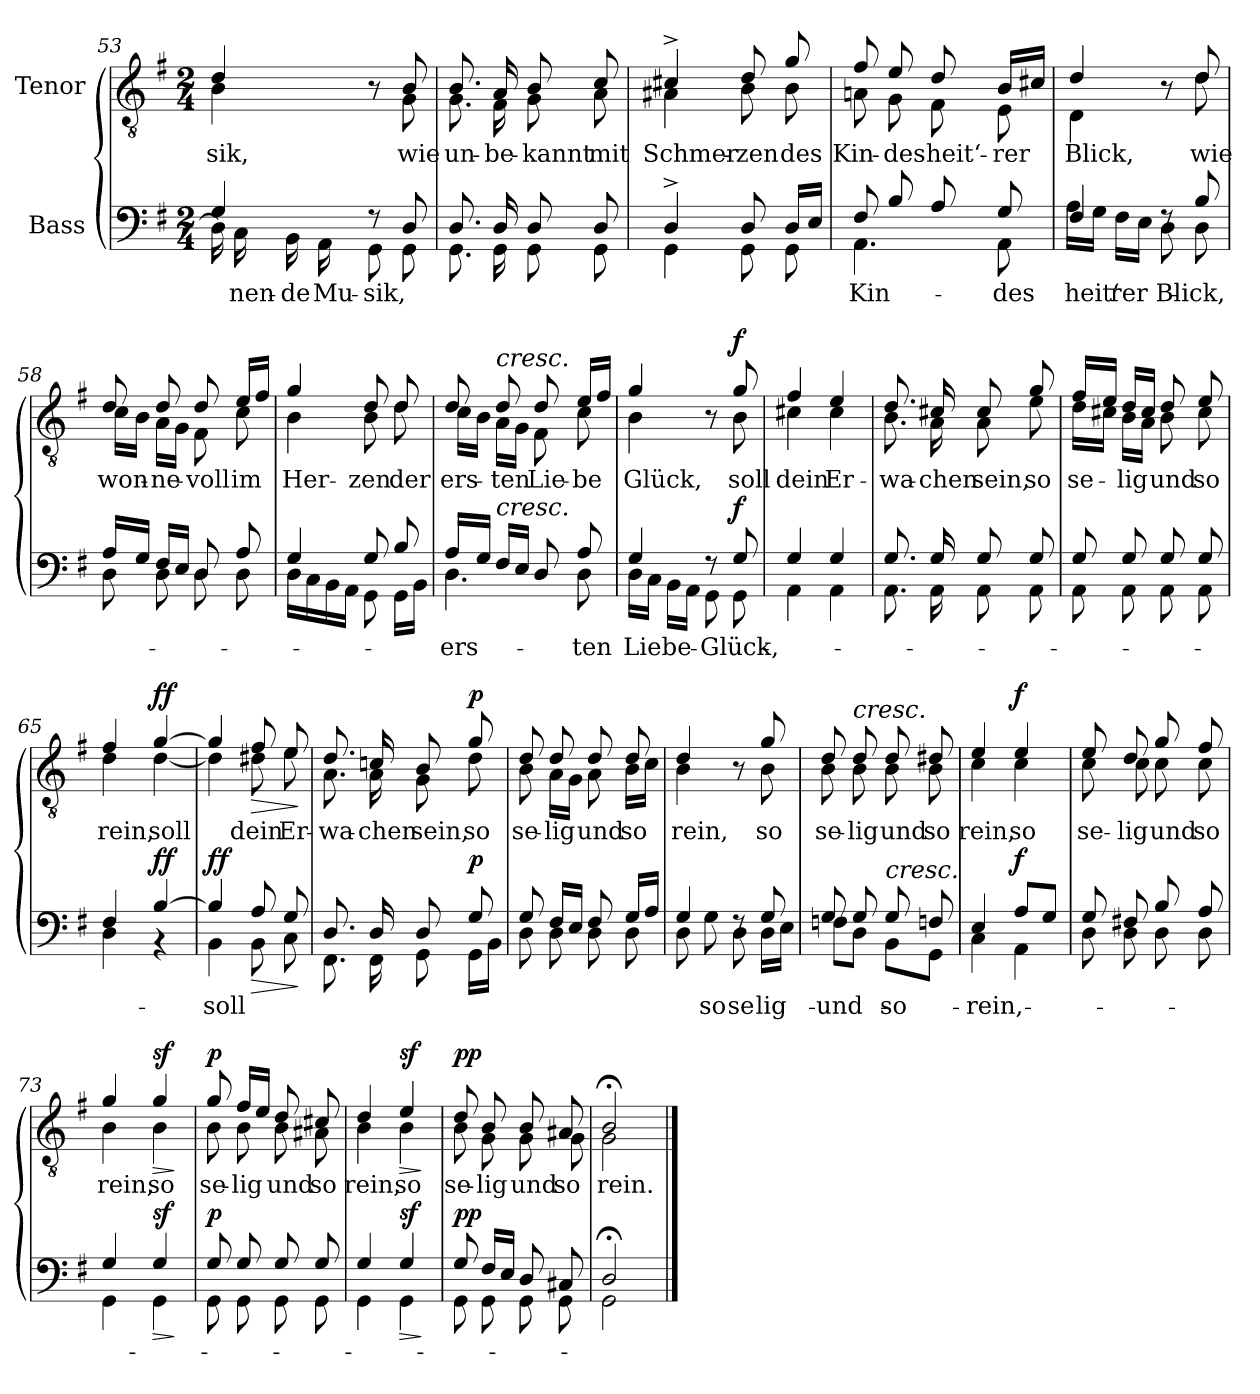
**kern	**text	**dynam	**kern	**text	**dynam
*part2	*part2	*part2	*part1	*part1	*part1
*staff2	*staff2	*staff2	*staff1	*staff1	*staff1
*I"Bass	*	*	*I"Tenor	*	*
!!LO:LB:g=z
*clefF4	*	*	*clefGv2	*	*
*k[f#]	*	*	*k[f#]	*	*
*M2/4	*	*	*M2/4	*	*
=53	=53	=53	=53	=53	=53
*^	*	*	*^	*	*
4G/	16D\]	.	.	4d/	4B\	-sik,	.
.	16C\	-nen-	.	.	.	.	.
.	16BB\	-de	.	.	.	.	.
.	16AA\	Mu-	.	.	.	.	.
8r	8GG\	-sik,	.	8r	8ryy	.	.
8D/	8GG\	.	.	8B/	8G\	wie	.
=54	=54	=54	=54	=54	=54	=54	=54
8.D/	8.GG\	.	.	8.B/	8.G\	un-	.
16D/	16GG\	.	.	16A/	16F#\	-be-	.
8D/	8GG\	.	.	8B/	8G\	-kannt	.
8D/	8GG\	.	.	8c/	8A\	mit	.
=55	=55	=55	=55	=55	=55	=55	=55
4D^/	4GG\	.	.	4c#X^/	4A#X\	Schmer-	.
8D/	8GG\	.	.	8d/	8B\	-zen	.
16D/LL	8GG\	.	.	8g/	8B\	des	.
16E/JJ	.	.	.	.	.	.	.
=56	=56	=56	=56	=56	=56	=56	=56
8F#/	4.AA\	Kin-	.	8f#/	8An\	Kin-	.
8B/	.	.	.	8e/	8G\	-des	.
8A/	.	.	.	8d/	8F#\	heit‘-	.
8G/	8AA\	-des	.	16B/LL	8E\	-rer	.
.	.	.	.	16c#X/JJ	.	.	.
!!LO:PB:g=z	!!
=57	=57	=57	=57	=57	=57	=57	=57
4F#/	16A\LL	heit‘-	.	4d/	4D\	Blick,	.
.	16G\JJ	.	.	.	.	.	.
.	16F#\LL	-rer	.	.	.	.	.
.	16E\JJ	.	.	.	.	.	.
8rF	8D\	Blick,	.	8r	8ryy	.	.
8B/	8D\	.	.	8d/	8d\	wie	.
=58	=58	=58	=58	=58	=58	=58	=58
16A/LL	8D\	.	.	8d/	16c\LL	won-	.
16G/JJ	.	.	.	.	16B\JJ	.	.
16F#/LL	8D\	.	.	8d/	16A\LL	-ne-	.
16E/JJ	.	.	.	.	16G\JJ	.	.
8D/	8D\	.	.	8d/	8F#\	-voll	.
8A/	8D\	.	.	16e/LL	8c\	im	.
.	.	.	.	16f#/JJ	.	.	.
=59	=59	=59	=59	=59	=59	=59	=59
4G/	16D\LL	.	.	4g/	4B\	Her-	.
.	16C\	.	.	.	.	.	.
.	16BB\	.	.	.	.	.	.
.	16AA\JJ	.	.	.	.	.	.
8G/	8GG\	.	.	8d/	8B\	-zen	.
8B/	16GG\LL	.	.	8d/	8d\	der	.
.	16BB\JJ	.	.	.	.	.	.
=60	=60	=60	=60	=60	=60	=60	=60
16A/LL	4.D\	ers-	.	8d/	16c\LL	ers-	.
16G/JJ	.	.	.	.	16B\JJ	.	.
!	!	!	!	!LO:TX:a:i:t=cresc.	!	!	!
!LO:TX:a:i:t=cresc.	!	!	!	!	!	!	!
16F#/LL	.	.	.	8d/	16A\LL	-ten	.
16E/JJ	.	.	.	.	16G\JJ	.	.
8D/	.	.	.	8d/	8F#\	Lie-	.
8A/	8D\	-ten	.	16e/LL	8c\	-be	.
.	.	.	.	16f#/JJ	.	.	.
!!LO:LB:g=z	!!
=61	=61	=61	=61	=61	=61	=61	=61
4G/	16D\LL	Lie-	.	4g/	4B\	Glück,	.
.	16C\JJ	.	.	.	.	.	.
.	16BB\LL	-be	.	.	.	.	.
.	16AA\JJ	.	.	.	.	.	.
8rF	8GG\	Glück,	.	8r	8ryy	.	.
!	!	!	!LO:DY:a	!	!	!	!LO:DY:a
8G/	8GG\	.	f	8g/	8B\	soll	f
=62	=62	=62	=62	=62	=62	=62	=62
4G/	4AA\	.	.	4f#/	4c#X\	dein	.
4G/	4AA\	.	.	4e/	4c#\	Er-	.
=63	=63	=63	=63	=63	=63	=63	=63
8.G/	8.AA\	.	.	8.d/	8.B\	-wa-	.
16G/	16AA\	.	.	16c#X/	16A\	-chen	.
8G/	8AA\	.	.	8c#/	8A\	sein,	.
8G/	8AA\	.	.	8g/	8e\	so	.
=64	=64	=64	=64	=64	=64	=64	=64
8G/	8AA\	.	.	16f#/LL	16d\LL	se-	.
.	.	.	.	16e/JJ	16c#X\JJ	.	.
8G/	8AA\	.	.	16d/LL	16B\LL	-lig	.
.	.	.	.	16c#/JJ	16A\JJ	.	.
8G/	8AA\	.	.	8d/	8B\	und	.
8G/	8AA\	.	.	8e/	8c#\	so	.
!!LO:LB:g=z	!!
=65	=65	=65	=65	=65	=65	=65	=65
4F#/	4D\	.	.	4f#/	4d\	rein,	.
!	!	!	!LO:DY:a	!	!	!	!LO:DY:a
[4B/	4r	.	ff	[4g/	[4d\	soll	ff
=66	=66	=66	=66	=66	=66	=66	=66
!	!	!	!LO:DY:b	!	!	!	!
4B/]	4BB\	soll	ff	4g/]	4d\]	.	.
!	!	!	!LO:HP:b	!	!	!	!LO:HP:b
8A/	8BB\	.	>	8f#/	8d#X\	dein	>
8G/	8C\	.	.	8e/	8e\	Er-	.
*v	*v	*	*	*	*	*	*
*	*	*	*v	*v	*	*
.	.	]	.	.	]
=67	=67	=67	=67	=67	=67
*^	*	*	*^	*	*
8.D/	8.FF#\	.	.	8.d/	8.A\	-wa-	.
16D/	16FF#\	.	.	16cn/	16A\	-chen	.
8D/	8GG\	.	.	8B/	8G\	sein,	.
!	!	!	!LO:DY:a	!	!	!	!LO:DY:a
8G/	16GG\LL	.	p	8g/	8d\	so	p
.	16BB\JJ	.	.	.	.	.	.
=68	=68	=68	=68	=68	=68	=68	=68
8G/	8D\	.	.	8d/	8B\	se-	.
16F#/LL	8D\	.	.	8d/	16A\LL	-lig	.
16E/JJ	.	.	.	.	16G\JJ	.	.
8F#/	8D\	.	.	8d/	8A\	und	.
16G/LL	8D\	.	.	8d/	16B\LL	so	.
16A/JJ	.	.	.	.	16c\JJ	.	.
!!LO:LB:g=z	!!
=69	=69	=69	=69	=69	=69	=69	=69
4G/	8D\	.	.	4d/	4B\	rein,	.
.	8G\	so	.	.	.	.	.
8rF	8D\	se-	.	8r	8ryy	.	.
8G/	16D\LL	-lig	.	8g/	8B\	so	.
.	16E\JJ	.	.	.	.	.	.
=70	=70	=70	=70	=70	=70	=70	=70
8G/	8Fn\L	und	.	8d/	8B\	se-	.
!	!	!	!	!LO:TX:a:i:t=cresc.	!	!	!
8G/	8D\J	.	.	8d/	8B\	-lig	.
!LO:TX:a:i:t=cresc.	!	!	!	!	!	!	!
8G/	8BB\L	so	.	8d/	8B\	und	.
8Fn/	8GG\J	.	.	8d#X/	8B\	so	.
=71	=71	=71	=71	=71	=71	=71	=71
4E/	4C\	rein,	.	4e/	4c\	rein,	.
!	!	!	!LO:DY:a	!	!	!	!LO:DY:a
8A/L	4AA\	.	f	4e/	4c\	so	f
8G/J	.	.	.	.	.	.	.
=72	=72	=72	=72	=72	=72	=72	=72
8G/	8D\	.	.	8e/	8c\	se-	.
8F#X/	8D\	.	.	8d/	8c\	-lig	.
8B/	8D\	.	.	8g/	8c\	und	.
8A/	8D\	.	.	8f#/	8c\	so	.
!!LO:LB:g=z	!!
=73	=73	=73	=73	=73	=73	=73	=73
4G/	4GG\	.	.	4g/	4B\	rein,	.
!	!	!	!LO:HP:b	!	!	!	!LO:HP:b
!	!	!	!LO:DY:n=1:a	!	!	!	!LO:DY:n=1:a
4G/	4GG\	.	> sf	4g/	4B\	so	> sf
*v	*v	*	*	*	*	*	*
*	*	*	*v	*v	*	*
.	.	]	.	.	]
=74	=74	=74	=74	=74	=74
*^	*	*	*^	*	*
!	!	!	!LO:DY:a	!	!	!	!LO:DY:a
8G/	8GG\	.	p	8g/	8B\	se-	p
8G/	8GG\	.	.	16f#/LL	8B\	-lig	.
.	.	.	.	16e/JJ	.	.	.
8G/	8GG\	.	.	8d/	8B\	und	.
8G/	8GG\	.	.	8c#X/	8A#X\	so	.
=75	=75	=75	=75	=75	=75	=75	=75
4G/	4GG\	.	.	4d/	4B\	rein,	.
!	!	!	!LO:HP:b	!	!	!	!LO:HP:b
!	!	!	!LO:DY:n=1:a	!	!	!	!LO:DY:n=1:a
4G/	4GG\	.	> sf	4e/	4B\	so	> sf
*v	*v	*	*	*	*	*	*
*	*	*	*v	*v	*	*
.	.	]	.	.	]
=76	=76	=76	=76	=76	=76
*^	*	*	*^	*	*
!	!	!	!LO:DY:a	!	!	!	!LO:DY:a
8G/	8GG\	.	pp	8d/	8B\	se-	pp
16F#/LL	8GG\	.	.	8B/	8G\	-lig	.
16E/JJ	.	.	.	.	.	.	.
8D/	8GG\	.	.	8B/	8G\	und	.
8C#X/	8GG\	.	.	8A#X/	8G\	so	.
=77	=77	=77	=77	=77	=77	=77	=77
2D;</	2GG\	.	.	2B;</	2G\	rein.	.
*v	*v	*	*	*	*	*	*
*	*	*	*v	*v	*	*
==	==	==	==	==	==
*-	*-	*-	*-	*-	*-
